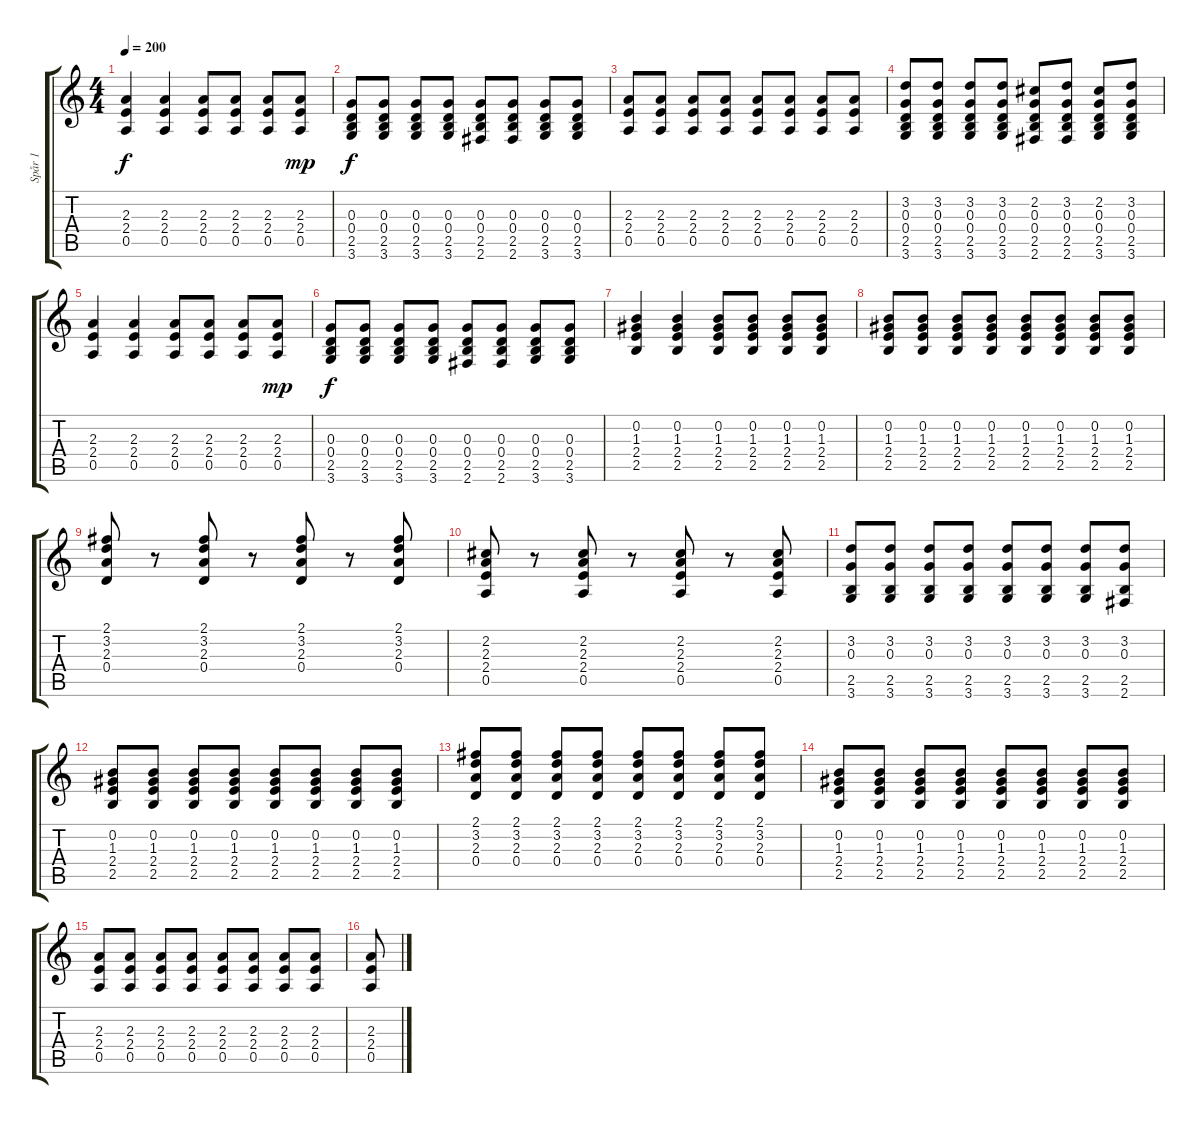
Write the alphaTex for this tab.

\track ("Spår 1" "Spår 1") {instrument acousticguitarnylon}
\staff {score tabs}
\tuning (E4 B3 G3 D3 A2 E2) {hide}
\ts (4 4)
\tempo 200
\clef g2
\ks c
(2.3 2.4 0.5).4{dy f} (2.3 2.4 0.5).4 (2.3 2.4 0.5).8 (2.3 2.4 0.5).8 (2.3 2.4 0.5).8 (2.3 2.4 0.5).8{dy mp} |
(0.3 0.4 2.5 3.6).8{dy f} (0.3 0.4 2.5 3.6).8 (0.3 0.4 2.5 3.6).8 (0.3 0.4 2.5 3.6).8 (0.3 0.4 2.5 2.6).8 (0.3 0.4 2.5 2.6).8 (0.3 0.4 2.5 3.6).8 (0.3 0.4 2.5 3.6).8 |
(2.3 2.4 0.5).8 (2.3 2.4 0.5).8 (2.3 2.4 0.5).8 (2.3 2.4 0.5).8 (2.3 2.4 0.5).8 (2.3 2.4 0.5).8 (2.3 2.4 0.5).8 (2.3 2.4 0.5).8 |
(3.2 0.3 0.4 2.5 3.6).8 (3.2 0.3 0.4 2.5 3.6).8 (3.2 0.3 0.4 2.5 3.6).8 (3.2 0.3 0.4 2.5 3.6).8 (2.2 0.3 0.4 2.5 2.6).8 (3.2 0.3 0.4 2.5 2.6).8 (2.2 0.3 0.4 2.5 3.6).8 (3.2 0.3 0.4 2.5 3.6).8 |
(2.3 2.4 0.5).4 (2.3 2.4 0.5).4 (2.3 2.4 0.5).8 (2.3 2.4 0.5).8 (2.3 2.4 0.5).8 (2.3 2.4 0.5).8{dy mp} |
(0.3 0.4 2.5 3.6).8{dy f} (0.3 0.4 2.5 3.6).8 (0.3 0.4 2.5 3.6).8 (0.3 0.4 2.5 3.6).8 (0.3 0.4 2.5 2.6).8 (0.3 0.4 2.5 2.6).8 (0.3 0.4 2.5 3.6).8 (0.3 0.4 2.5 3.6).8 |
(0.2 1.3 2.4 2.5).4 (0.2 1.3 2.4 2.5).4 (0.2 1.3 2.4 2.5).8 (0.2 1.3 2.4 2.5).8 (0.2 1.3 2.4 2.5).8 (0.2 1.3 2.4 2.5).8 |
(0.2 1.3 2.4 2.5).8 (0.2 1.3 2.4 2.5).8 (0.2 1.3 2.4 2.5).8 (0.2 1.3 2.4 2.5).8 (0.2 1.3 2.4 2.5).8 (0.2 1.3 2.4 2.5).8 (0.2 1.3 2.4 2.5).8 (0.2 1.3 2.4 2.5).8 |
(2.1 3.2 2.3 0.4).8 r.8 (2.1 3.2 2.3 0.4).8 r.8 (2.1 3.2 2.3 0.4).8 r.8 (2.1 3.2 2.3 0.4).8 |
(2.2 2.3 2.4 0.5).8 r.8 (2.2 2.3 2.4 0.5).8 r.8 (2.2 2.3 2.4 0.5).8 r.8 (2.2 2.3 2.4 0.5).8 |
(3.2 0.3 2.5 3.6).8 (3.2 0.3 2.5 3.6).8 (3.2 0.3 2.5 3.6).8 (3.2 0.3 2.5 3.6).8 (3.2 0.3 2.5 3.6).8 (3.2 0.3 2.5 3.6).8 (3.2 0.3 2.5 3.6).8 (3.2 0.3 2.5 2.6).8 |
(0.2 1.3 2.4 2.5).8 (0.2 1.3 2.4 2.5).8 (0.2 1.3 2.4 2.5).8 (0.2 1.3 2.4 2.5).8 (0.2 1.3 2.4 2.5).8 (0.2 1.3 2.4 2.5).8 (0.2 1.3 2.4 2.5).8 (0.2 1.3 2.4 2.5).8 |
(2.1 3.2 2.3 0.4).8 (2.1 3.2 2.3 0.4).8 (2.1 3.2 2.3 0.4).8 (2.1 3.2 2.3 0.4).8 (2.1 3.2 2.3 0.4).8 (2.1 3.2 2.3 0.4).8 (2.1 3.2 2.3 0.4).8 (2.1 3.2 2.3 0.4).8 |
(0.2 1.3 2.4 2.5).8 (0.2 1.3 2.4 2.5).8 (0.2 1.3 2.4 2.5).8 (0.2 1.3 2.4 2.5).8 (0.2 1.3 2.4 2.5).8 (0.2 1.3 2.4 2.5).8 (0.2 1.3 2.4 2.5).8 (0.2 1.3 2.4 2.5).8 |
(2.3 2.4 0.5).8 (2.3 2.4 0.5).8 (2.3 2.4 0.5).8 (2.3 2.4 0.5).8 (2.3 2.4 0.5).8 (2.3 2.4 0.5).8 (2.3 2.4 0.5).8 (2.3 2.4 0.5).8 |
(2.3 2.4 0.5).8
